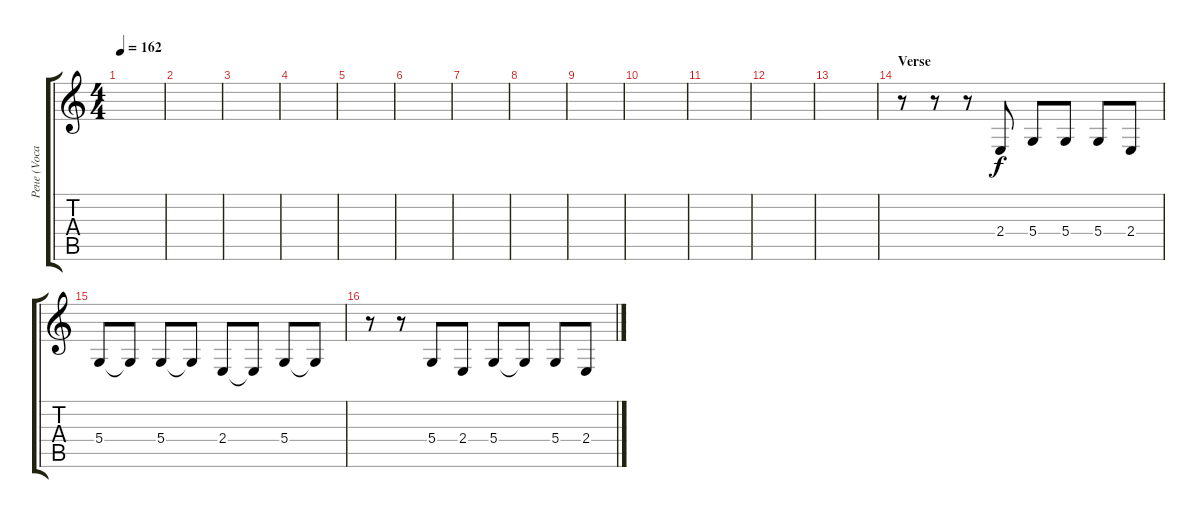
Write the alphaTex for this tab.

\track ("Рене (Vocal)" "Рене (Voca") {instrument lead6voice}
\staff {score tabs}
\tuning (E4 B3 G3 D3 A2 E2) {hide}
\ts (4 4)
\tempo 162
\clef g2
\ks c
|
|
|
|
|
|
|
|
|
|
|
|
|
\section ("" "Verse")
r.8 r.8 r.8 2.4.8 5.4.8 5.4.8 5.4.8 2.4.8 |
5.4.8 5.4{t}.8 5.4.8 5.4{t}.8 2.4.8 2.4{t}.8 5.4.8 5.4{t}.8 |
r.8 r.8 5.4.8 2.4.8 5.4.8 5.4{t}.8 5.4.8 2.4.8
